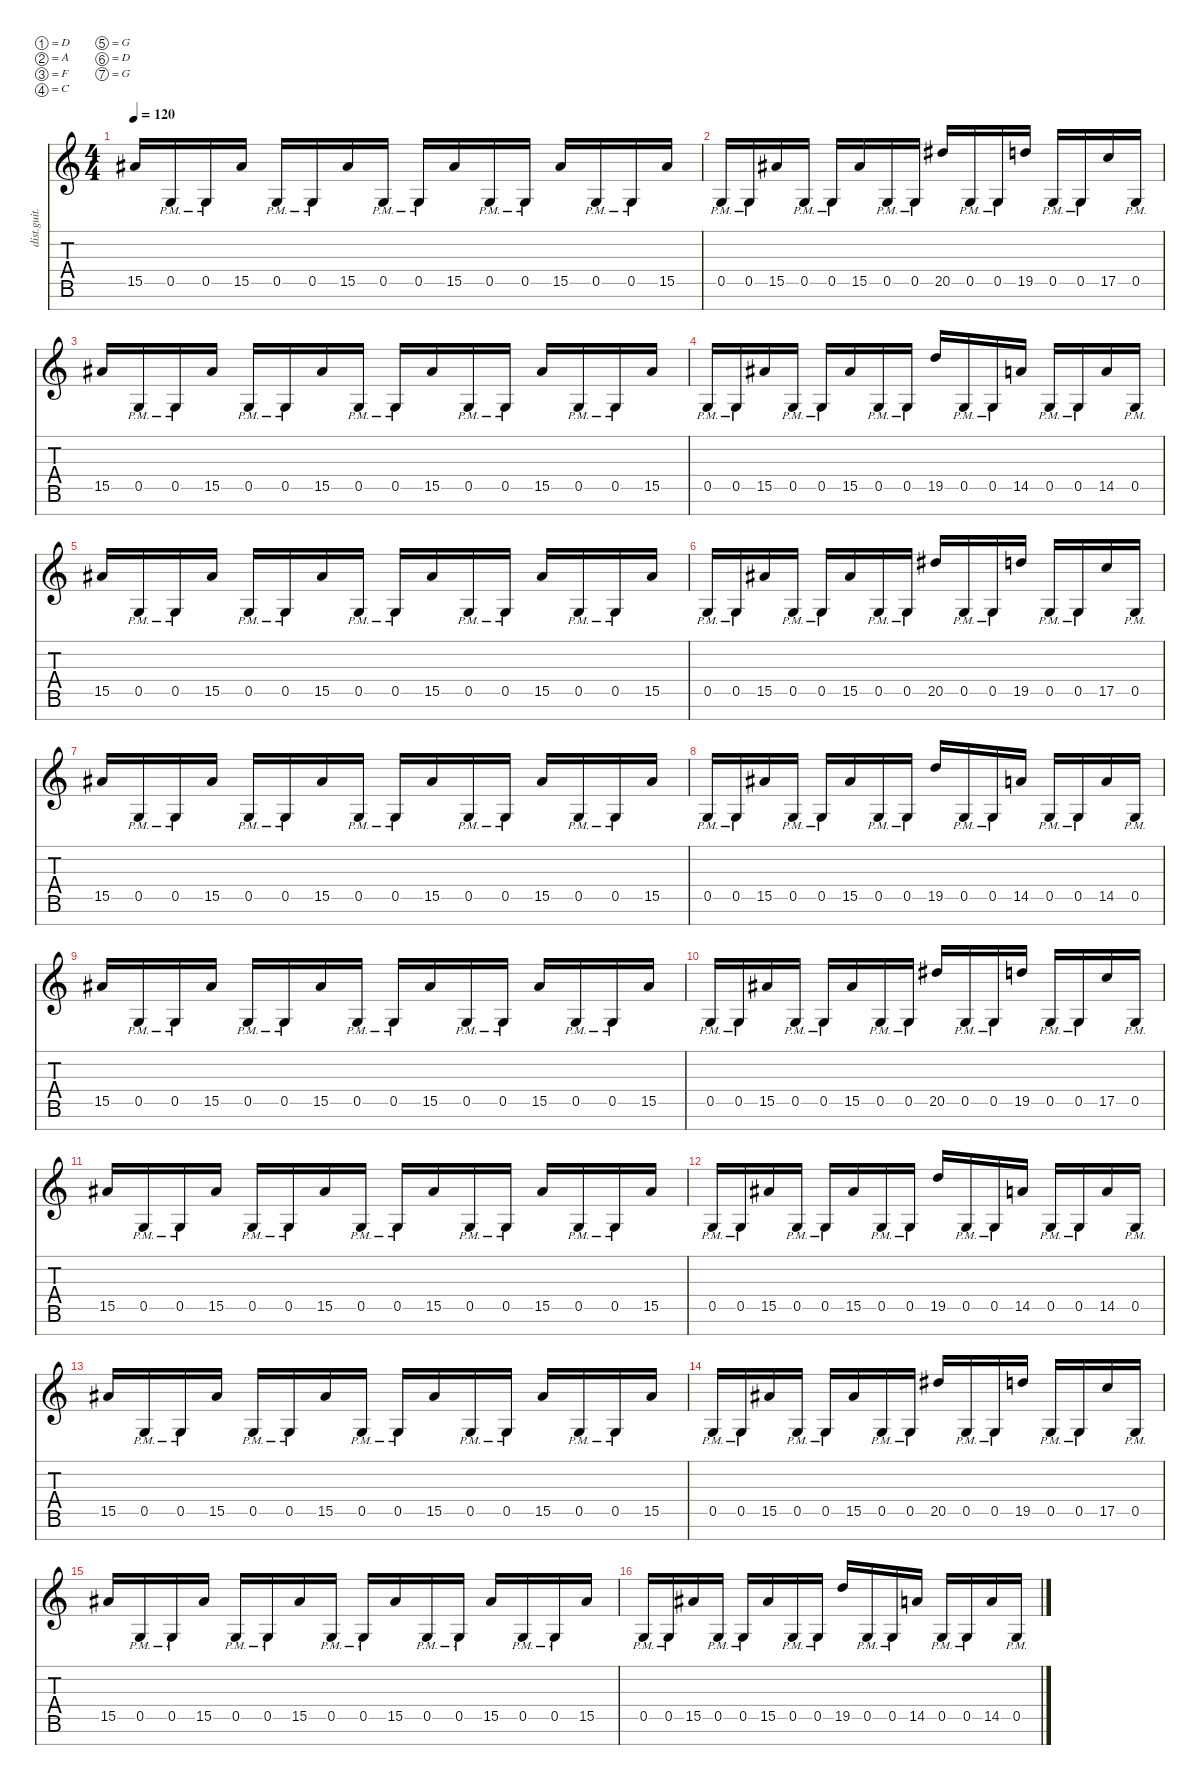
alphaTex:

\defaultSystemsLayout 4
\hideDynamics
\bracketExtendMode nobrackets
\otherSystemsTrackNameOrientation horizontal
\track ("lead" "dist.guit.") {instrument distortionguitar}
\staff {score tabs}
\tuning (D4 A3 F3 C3 G2 D2 G1)
\ts (4 4)
\tempo 120
\clef g2
\ks c
15.5{acc #}.16{dy mf beam Up} 0.5{pm}.16{beam Up} 0.5{pm}.16{beam Up} 15.5{acc #}.16{beam Up} 0.5{pm}.16{beam Up} 0.5{pm}.16{beam Up} 15.5{acc #}.16{beam Up} 0.5{pm}.16{beam Up} 0.5{pm}.16{beam Up} 15.5{acc #}.16{beam Up} 0.5{pm}.16{beam Up} 0.5{pm}.16{beam Up} 15.5{acc #}.16{beam Up} 0.5{pm}.16{beam Up} 0.5{pm}.16{beam Up} 15.5{acc #}.16{beam Up} |
0.5{pm}.16{beam Up} 0.5{pm}.16{beam Up} 15.5{acc #}.16{beam Up} 0.5{pm}.16{beam Up} 0.5{pm}.16{beam Up} 15.5{acc #}.16{beam Up} 0.5{pm}.16{beam Up} 0.5{pm}.16{beam Up} 20.5{acc #}.16{beam Up} 0.5{pm}.16{beam Up} 0.5{pm}.16{beam Up} 19.5.16{beam Up} 0.5{pm}.16{beam Up} 0.5{pm}.16{beam Up} 17.5.16{beam Up} 0.5{pm}.16{beam Up} |
15.5{acc #}.16{beam Up} 0.5{pm}.16{beam Up} 0.5{pm}.16{beam Up} 15.5{acc #}.16{beam Up} 0.5{pm}.16{beam Up} 0.5{pm}.16{beam Up} 15.5{acc #}.16{beam Up} 0.5{pm}.16{beam Up} 0.5{pm}.16{beam Up} 15.5{acc #}.16{beam Up} 0.5{pm}.16{beam Up} 0.5{pm}.16{beam Up} 15.5{acc #}.16{beam Up} 0.5{pm}.16{beam Up} 0.5{pm}.16{beam Up} 15.5{acc #}.16{beam Up} |
0.5{pm}.16{beam Up} 0.5{pm}.16{beam Up} 15.5{acc #}.16{beam Up} 0.5{pm}.16{beam Up} 0.5{pm}.16{beam Up} 15.5{acc #}.16{beam Up} 0.5{pm}.16{beam Up} 0.5{pm}.16{beam Up} 19.5.16{beam Up} 0.5{pm}.16{beam Up} 0.5{pm}.16{beam Up} 14.5.16{beam Up} 0.5{pm}.16{beam Up} 0.5{pm}.16{beam Up} 14.5.16{beam Up} 0.5{pm}.16{beam Up} |
15.5{acc #}.16{beam Up} 0.5{pm}.16{beam Up} 0.5{pm}.16{beam Up} 15.5{acc #}.16{beam Up} 0.5{pm}.16{beam Up} 0.5{pm}.16{beam Up} 15.5{acc #}.16{beam Up} 0.5{pm}.16{beam Up} 0.5{pm}.16{beam Up} 15.5{acc #}.16{beam Up} 0.5{pm}.16{beam Up} 0.5{pm}.16{beam Up} 15.5{acc #}.16{beam Up} 0.5{pm}.16{beam Up} 0.5{pm}.16{beam Up} 15.5{acc #}.16{beam Up} |
0.5{pm}.16{beam Up} 0.5{pm}.16{beam Up} 15.5{acc #}.16{beam Up} 0.5{pm}.16{beam Up} 0.5{pm}.16{beam Up} 15.5{acc #}.16{beam Up} 0.5{pm}.16{beam Up} 0.5{pm}.16{beam Up} 20.5{acc #}.16{beam Up} 0.5{pm}.16{beam Up} 0.5{pm}.16{beam Up} 19.5.16{beam Up} 0.5{pm}.16{beam Up} 0.5{pm}.16{beam Up} 17.5.16{beam Up} 0.5{pm}.16{beam Up} |
15.5{acc #}.16{beam Up} 0.5{pm}.16{beam Up} 0.5{pm}.16{beam Up} 15.5{acc #}.16{beam Up} 0.5{pm}.16{beam Up} 0.5{pm}.16{beam Up} 15.5{acc #}.16{beam Up} 0.5{pm}.16{beam Up} 0.5{pm}.16{beam Up} 15.5{acc #}.16{beam Up} 0.5{pm}.16{beam Up} 0.5{pm}.16{beam Up} 15.5{acc #}.16{beam Up} 0.5{pm}.16{beam Up} 0.5{pm}.16{beam Up} 15.5{acc #}.16{beam Up} |
0.5{pm}.16{beam Up} 0.5{pm}.16{beam Up} 15.5{acc #}.16{beam Up} 0.5{pm}.16{beam Up} 0.5{pm}.16{beam Up} 15.5{acc #}.16{beam Up} 0.5{pm}.16{beam Up} 0.5{pm}.16{beam Up} 19.5.16{beam Up} 0.5{pm}.16{beam Up} 0.5{pm}.16{beam Up} 14.5.16{beam Up} 0.5{pm}.16{beam Up} 0.5{pm}.16{beam Up} 14.5.16{beam Up} 0.5{pm}.16{beam Up} |
15.5{acc #}.16{beam Up} 0.5{pm}.16{beam Up} 0.5{pm}.16{beam Up} 15.5{acc #}.16{beam Up} 0.5{pm}.16{beam Up} 0.5{pm}.16{beam Up} 15.5{acc #}.16{beam Up} 0.5{pm}.16{beam Up} 0.5{pm}.16{beam Up} 15.5{acc #}.16{beam Up} 0.5{pm}.16{beam Up} 0.5{pm}.16{beam Up} 15.5{acc #}.16{beam Up} 0.5{pm}.16{beam Up} 0.5{pm}.16{beam Up} 15.5{acc #}.16{beam Up} |
0.5{pm}.16{beam Up} 0.5{pm}.16{beam Up} 15.5{acc #}.16{beam Up} 0.5{pm}.16{beam Up} 0.5{pm}.16{beam Up} 15.5{acc #}.16{beam Up} 0.5{pm}.16{beam Up} 0.5{pm}.16{beam Up} 20.5{acc #}.16{beam Up} 0.5{pm}.16{beam Up} 0.5{pm}.16{beam Up} 19.5.16{beam Up} 0.5{pm}.16{beam Up} 0.5{pm}.16{beam Up} 17.5.16{beam Up} 0.5{pm}.16{beam Up} |
15.5{acc #}.16{beam Up} 0.5{pm}.16{beam Up} 0.5{pm}.16{beam Up} 15.5{acc #}.16{beam Up} 0.5{pm}.16{beam Up} 0.5{pm}.16{beam Up} 15.5{acc #}.16{beam Up} 0.5{pm}.16{beam Up} 0.5{pm}.16{beam Up} 15.5{acc #}.16{beam Up} 0.5{pm}.16{beam Up} 0.5{pm}.16{beam Up} 15.5{acc #}.16{beam Up} 0.5{pm}.16{beam Up} 0.5{pm}.16{beam Up} 15.5{acc #}.16{beam Up} |
0.5{pm}.16{beam Up} 0.5{pm}.16{beam Up} 15.5{acc #}.16{beam Up} 0.5{pm}.16{beam Up} 0.5{pm}.16{beam Up} 15.5{acc #}.16{beam Up} 0.5{pm}.16{beam Up} 0.5{pm}.16{beam Up} 19.5.16{beam Up} 0.5{pm}.16{beam Up} 0.5{pm}.16{beam Up} 14.5.16{beam Up} 0.5{pm}.16{beam Up} 0.5{pm}.16{beam Up} 14.5.16{beam Up} 0.5{pm}.16{beam Up} |
15.5{acc #}.16{beam Up} 0.5{pm}.16{beam Up} 0.5{pm}.16{beam Up} 15.5{acc #}.16{beam Up} 0.5{pm}.16{beam Up} 0.5{pm}.16{beam Up} 15.5{acc #}.16{beam Up} 0.5{pm}.16{beam Up} 0.5{pm}.16{beam Up} 15.5{acc #}.16{beam Up} 0.5{pm}.16{beam Up} 0.5{pm}.16{beam Up} 15.5{acc #}.16{beam Up} 0.5{pm}.16{beam Up} 0.5{pm}.16{beam Up} 15.5{acc #}.16{beam Up} |
0.5{pm}.16{beam Up} 0.5{pm}.16{beam Up} 15.5{acc #}.16{beam Up} 0.5{pm}.16{beam Up} 0.5{pm}.16{beam Up} 15.5{acc #}.16{beam Up} 0.5{pm}.16{beam Up} 0.5{pm}.16{beam Up} 20.5{acc #}.16{beam Up} 0.5{pm}.16{beam Up} 0.5{pm}.16{beam Up} 19.5.16{beam Up} 0.5{pm}.16{beam Up} 0.5{pm}.16{beam Up} 17.5.16{beam Up} 0.5{pm}.16{beam Up} |
15.5{acc #}.16{beam Up} 0.5{pm}.16{beam Up} 0.5{pm}.16{beam Up} 15.5{acc #}.16{beam Up} 0.5{pm}.16{beam Up} 0.5{pm}.16{beam Up} 15.5{acc #}.16{beam Up} 0.5{pm}.16{beam Up} 0.5{pm}.16{beam Up} 15.5{acc #}.16{beam Up} 0.5{pm}.16{beam Up} 0.5{pm}.16{beam Up} 15.5{acc #}.16{beam Up} 0.5{pm}.16{beam Up} 0.5{pm}.16{beam Up} 15.5{acc #}.16{beam Up} |
0.5{pm}.16{beam Up} 0.5{pm}.16{beam Up} 15.5{acc #}.16{beam Up} 0.5{pm}.16{beam Up} 0.5{pm}.16{beam Up} 15.5{acc #}.16{beam Up} 0.5{pm}.16{beam Up} 0.5{pm}.16{beam Up} 19.5.16{beam Up} 0.5{pm}.16{beam Up} 0.5{pm}.16{beam Up} 14.5.16{beam Up} 0.5{pm}.16{beam Up} 0.5{pm}.16{beam Up} 14.5.16{beam Up} 0.5{pm}.16{beam Up}
